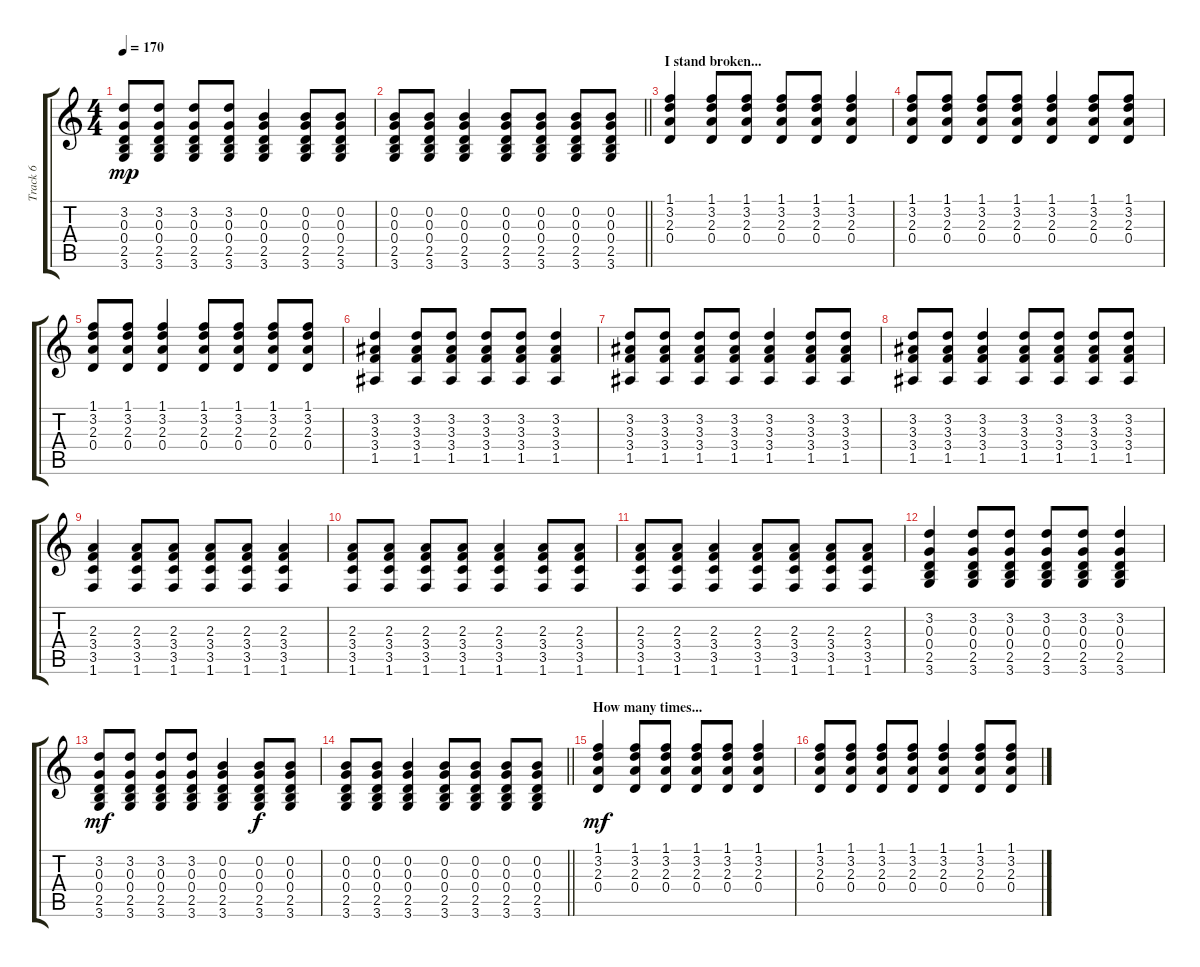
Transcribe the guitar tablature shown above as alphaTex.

\track ("Track 6" "Track 6") {instrument acousticguitarsteel}
\staff {score tabs}
\tuning (E4 B3 G3 D3 A2 E2) {hide}
\ts (4 4)
\tempo 170
\clef g2
\ks c
(3.2 0.3 0.4 2.5 3.6).8{dy mp} (3.2 0.3 0.4 2.5 3.6).8 (3.2 0.3 0.4 2.5 3.6).8 (3.2 0.3 0.4 2.5 3.6).8 (0.2 0.3 0.4 2.5 3.6).4 (0.2 0.3 0.4 2.5 3.6).8 (0.2 0.3 0.4 2.5 3.6).8 |
\barLineRight lightlight
(0.2 0.3 0.4 2.5 3.6).8 (0.2 0.3 0.4 2.5 3.6).8 (0.2 0.3 0.4 2.5 3.6).4 (0.2 0.3 0.4 2.5 3.6).8 (0.2 0.3 0.4 2.5 3.6).8 (0.2 0.3 0.4 2.5 3.6).8 (0.2 0.3 0.4 2.5 3.6).8 |
\section ("" "I stand broken...")
(1.1 3.2 2.3 0.4).4 (1.1 3.2 2.3 0.4).8 (1.1 3.2 2.3 0.4).8 (1.1 3.2 2.3 0.4).8 (1.1 3.2 2.3 0.4).8 (1.1 3.2 2.3 0.4).4 |
(1.1 3.2 2.3 0.4).8 (1.1 3.2 2.3 0.4).8 (1.1 3.2 2.3 0.4).8 (1.1 3.2 2.3 0.4).8 (1.1 3.2 2.3 0.4).4 (1.1 3.2 2.3 0.4).8 (1.1 3.2 2.3 0.4).8 |
(1.1 3.2 2.3 0.4).8 (1.1 3.2 2.3 0.4).8 (1.1 3.2 2.3 0.4).4 (1.1 3.2 2.3 0.4).8 (1.1 3.2 2.3 0.4).8 (1.1 3.2 2.3 0.4).8 (1.1 3.2 2.3 0.4).8 |
(3.2 3.3 3.4 1.5).4 (3.2 3.3 3.4 1.5).8 (3.2 3.3 3.4 1.5).8 (3.2 3.3 3.4 1.5).8 (3.2 3.3 3.4 1.5).8 (3.2 3.3 3.4 1.5).4 |
(3.2 3.3 3.4 1.5).8 (3.2 3.3 3.4 1.5).8 (3.2 3.3 3.4 1.5).8 (3.2 3.3 3.4 1.5).8 (3.2 3.3 3.4 1.5).4 (3.2 3.3 3.4 1.5).8 (3.2 3.3 3.4 1.5).8 |
(3.2 3.3 3.4 1.5).8 (3.2 3.3 3.4 1.5).8 (3.2 3.3 3.4 1.5).4 (3.2 3.3 3.4 1.5).8 (3.2 3.3 3.4 1.5).8 (3.2 3.3 3.4 1.5).8 (3.2 3.3 3.4 1.5).8 |
(2.3 3.4 3.5 1.6).4 (2.3 3.4 3.5 1.6).8 (2.3 3.4 3.5 1.6).8 (2.3 3.4 3.5 1.6).8 (2.3 3.4 3.5 1.6).8 (2.3 3.4 3.5 1.6).4 |
(2.3 3.4 3.5 1.6).8 (2.3 3.4 3.5 1.6).8 (2.3 3.4 3.5 1.6).8 (2.3 3.4 3.5 1.6).8 (2.3 3.4 3.5 1.6).4 (2.3 3.4 3.5 1.6).8 (2.3 3.4 3.5 1.6).8 |
(2.3 3.4 3.5 1.6).8 (2.3 3.4 3.5 1.6).8 (2.3 3.4 3.5 1.6).4 (2.3 3.4 3.5 1.6).8 (2.3 3.4 3.5 1.6).8 (2.3 3.4 3.5 1.6).8 (2.3 3.4 3.5 1.6).8 |
(3.2 0.3 0.4 2.5 3.6).4 (3.2 0.3 0.4 2.5 3.6).8 (3.2 0.3 0.4 2.5 3.6).8 (3.2 0.3 0.4 2.5 3.6).8 (3.2 0.3 0.4 2.5 3.6).8 (3.2 0.3 0.4 2.5 3.6).4 |
(3.2 0.3 0.4 2.5 3.6).8{dy mf} (3.2 0.3 0.4 2.5 3.6).8 (3.2 0.3 0.4 2.5 3.6).8 (3.2 0.3 0.4 2.5 3.6).8 (0.2 0.3 0.4 2.5 3.6).4 (0.2 0.3 0.4 2.5 3.6).8{dy f} (0.2 0.3 0.4 2.5 3.6).8 |
\barLineRight lightlight
(0.2 0.3 0.4 2.5 3.6).8 (0.2 0.3 0.4 2.5 3.6).8 (0.2 0.3 0.4 2.5 3.6).4 (0.2 0.3 0.4 2.5 3.6).8 (0.2 0.3 0.4 2.5 3.6).8 (0.2 0.3 0.4 2.5 3.6).8 (0.2 0.3 0.4 2.5 3.6).8 |
\section ("" "How many times...")
(1.1 3.2 2.3 0.4).4{dy mf} (1.1 3.2 2.3 0.4).8 (1.1 3.2 2.3 0.4).8 (1.1 3.2 2.3 0.4).8 (1.1 3.2 2.3 0.4).8 (1.1 3.2 2.3 0.4).4 |
(1.1 3.2 2.3 0.4).8 (1.1 3.2 2.3 0.4).8 (1.1 3.2 2.3 0.4).8 (1.1 3.2 2.3 0.4).8 (1.1 3.2 2.3 0.4).4 (1.1 3.2 2.3 0.4).8 (1.1 3.2 2.3 0.4).8
